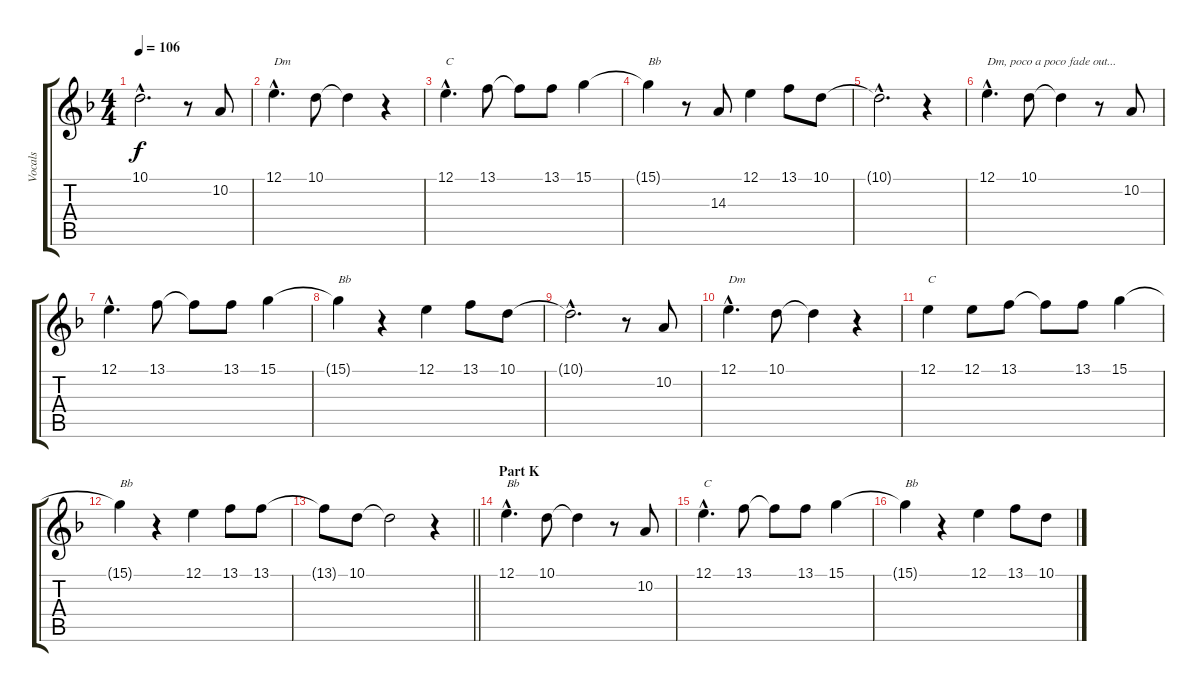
\track ("Vocals" "Vocals") {instrument trumpet}
\staff {score tabs}
\tuning (E4 B3 G3 D3 A2 E2) {hide}
\ts (4 4)
\tempo 106
\clef g2
\ks f
10.1{hac t}.2{d dy f} r.8 10.2.8 |
12.1{hac}.4{d txt "Dm"} 10.1.8 10.1{t}.4 r.4 |
12.1{hac}.4{d txt "C"} 13.1.8 13.1{t}.8 13.1.8 15.1.4 |
15.1{t}.4{txt "Bb"} r.8 14.3.8 12.1.4 13.1.8 10.1.8 |
10.1{hac t}.2{d} r.4 |
12.1{hac}.4{d txt "Dm, poco a poco fade out..."} 10.1.8 10.1{t}.4 r.8 10.2.8 |
12.1{hac}.4{d volume 15} 13.1.8 13.1{t}.8 13.1.8 15.1.4 |
15.1{t}.4{txt "Bb" volume 14} r.4 12.1.4 13.1.8 10.1.8 |
10.1{hac t}.2{d volume 13} r.8 10.2.8 |
12.1{hac}.4{d txt "Dm" volume 12} 10.1.8 10.1{t}.4 r.4 |
12.1.4{txt "C" volume 11} 12.1.8 13.1.8 13.1{t}.8 13.1.8 15.1.4 |
15.1{t}.4{txt "Bb" volume 10} r.4 12.1.4 13.1.8 13.1.8 |
\barLineRight lightlight
13.1{t}.8{volume 9} 10.1.8 10.1{t}.2 r.4 |
\section ("" "Part K")
12.1{hac}.4{d txt "Bb" volume 8} 10.1.8 10.1{t}.4 r.8 10.2.8 |
12.1{hac}.4{d txt "C" volume 7} 13.1.8 13.1{t}.8 13.1.8 15.1.4 |
15.1{t}.4{txt "Bb" volume 6} r.4 12.1.4 13.1.8 10.1.8
